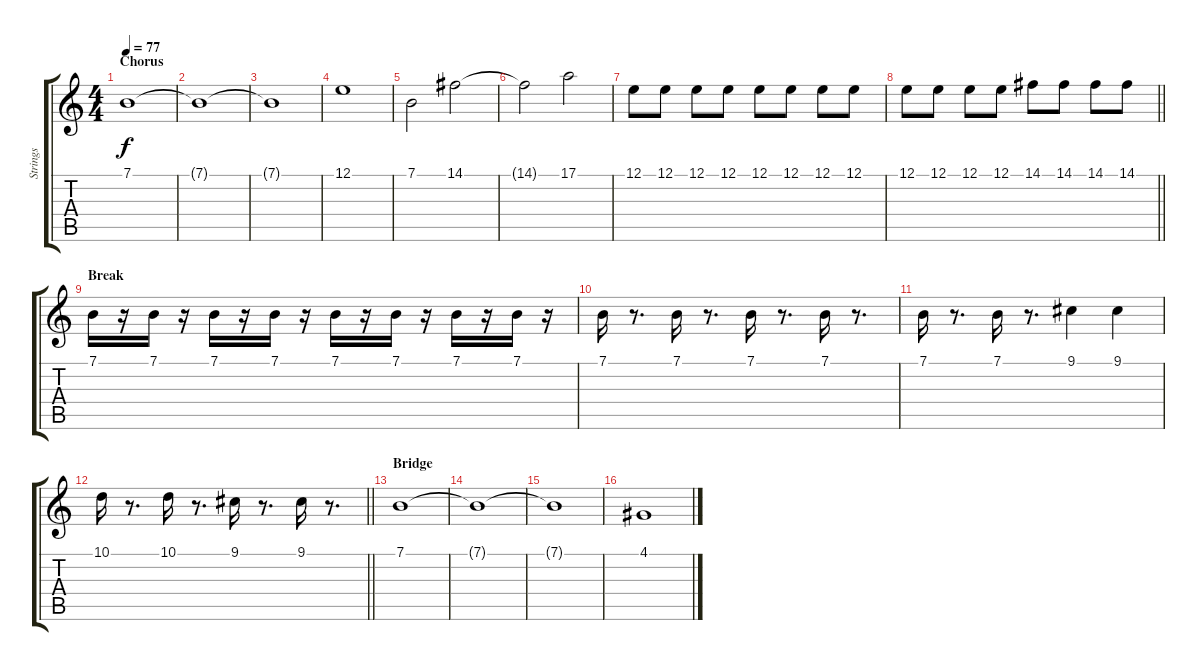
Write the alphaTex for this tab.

\track ("Strings" "Strings") {instrument stringensemble1}
\staff {score tabs}
\tuning (E4 B3 G3 D3 A2 E2) {hide}
\ts (4 4)
\section ("" "Chorus")
\tempo 77
\clef g2
\ks c
7.1.1{dy f} |
7.1{t}.1 |
7.1{t}.1 |
12.1.1 |
7.1.2 14.1.2 |
14.1{t}.2 17.1.2 |
12.1.8 12.1.8 12.1.8 12.1.8 12.1.8 12.1.8 12.1.8 12.1.8 |
\barLineRight lightlight
12.1.8 12.1.8 12.1.8 12.1.8 14.1.8 14.1.8 14.1.8 14.1.8 |
\section ("" "Break")
7.1.16 r.16 7.1.16 r.16 7.1.16 r.16 7.1.16 r.16 7.1.16 r.16 7.1.16 r.16 7.1.16 r.16 7.1.16 r.16 |
7.1.16 r.8{d} 7.1.16 r.8{d} 7.1.16 r.8{d} 7.1.16 r.8{d} |
7.1.16 r.8{d} 7.1.16 r.8{d} 9.1.4 9.1.4 |
\barLineRight lightlight
10.1.16 r.8{d} 10.1.16 r.8{d} 9.1.16 r.8{d} 9.1.16 r.8{d volume 0} |
\section ("" "Bridge")
7.1.1{volume 12} |
7.1{t}.1 |
7.1{t}.1 |
4.1.1
